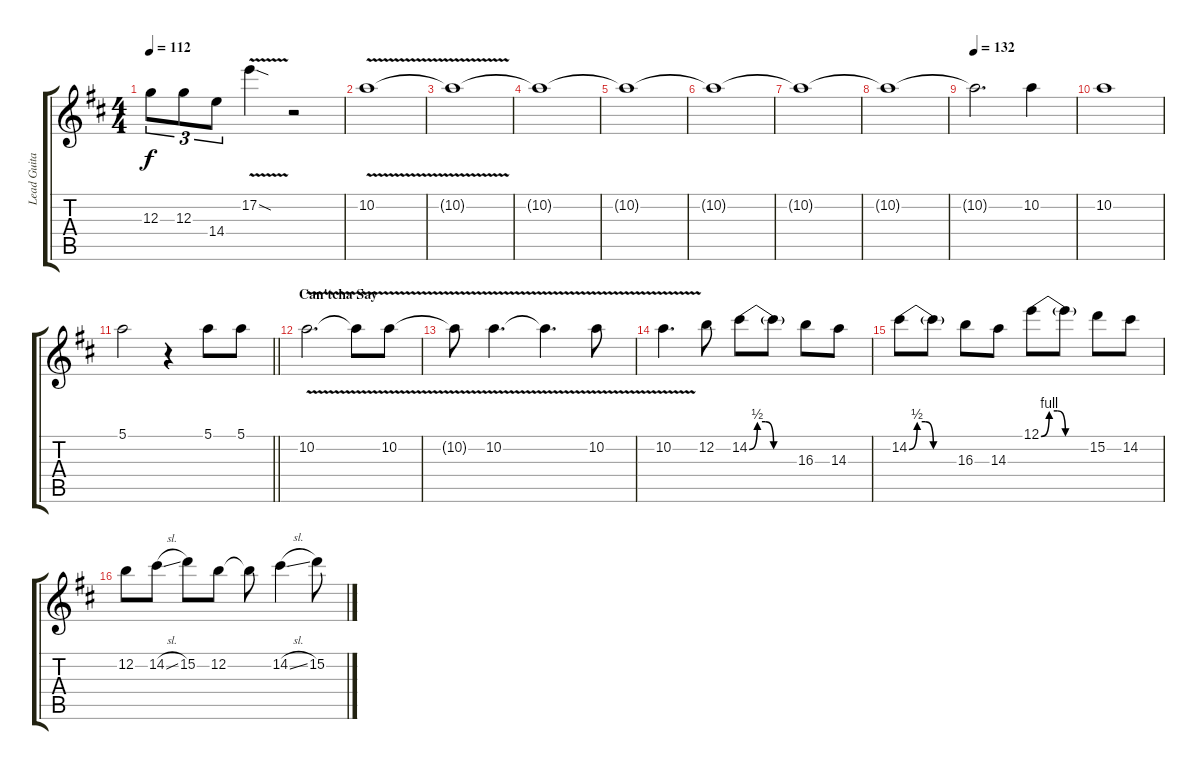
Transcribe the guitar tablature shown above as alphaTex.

\track ("Lead Guitar" "Lead Guita") {instrument distortionguitar}
\staff {score tabs}
\tuning (E4 B3 G3 D3 A2 D2) {hide}
\ts (4 4)
\tempo 112
\clef g2
\ks d
12.3.8{tu (3 2) dy f} 12.3.8{tu (3 2)} 14.4.8{tu (3 2)} 17.2{v sod}.4 r.2 |
10.2{v}.1 |
10.2{t}.1 |
10.2{t}.1 |
10.2{t}.1 |
10.2{t}.1 |
10.2{t}.1 |
10.2{t}.1 |
\tempo 132
10.2{t}.2{d} 10.2.4 |
10.2.1 |
\barLineRight lightlight
5.1.2 r.4 5.1.8 5.1.8 |
\section ("" "Can'tcha Say")
10.2{v}.2{d} 10.2{t}.8 10.2{v}.8 |
10.2{v t}.8 10.2{v}.4{d} 10.2{t}.4{d} 10.2{v}.8 |
10.2{v}.4{d} 12.2.8 14.2{be (custom 0 0 10 2 20 2 30 0 60 0)}.8 14.2{t}.8 16.3.8 14.3.8 |
14.2{be (custom 0 0 10 2 20 2 30 0 60 0)}.8 14.2{t}.8 16.3.8 14.3.8 12.1{be (custom 0 0 10 4 20 4 30 0 60 0)}.8 12.1{t}.8 15.2.8 14.2.8 |
12.2.8 14.2{sl}.8 15.2.8 12.2.8 12.2{t}.8 14.2{sl}.4 15.2.8
